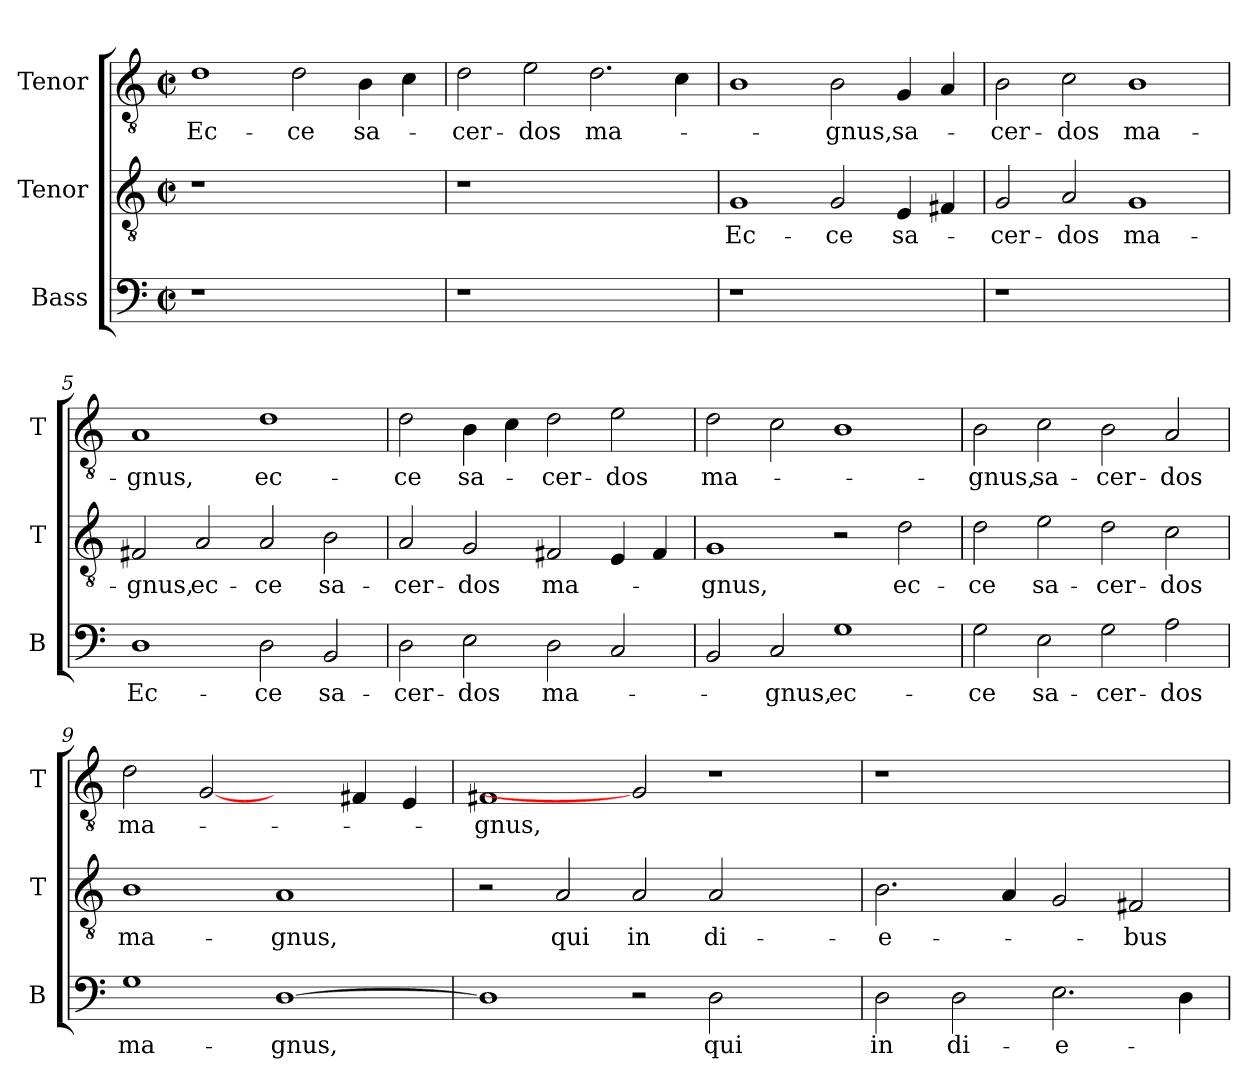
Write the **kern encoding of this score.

**kern	**text	**kern	**text	**kern	**text
*part3	*part3	*part2	*part2	*part1	*part1
*staff3	*staff3	*staff2	*staff2	*staff1	*staff1
*I"Bass	*	*I"Tenor	*	*I"Tenor	*
*I'B	*	*I'T	*	*I'T	*
*clefF4	*	*clefGv2	*	*clefGv2	*
*k[]	*	*k[]	*	*k[]	*
*C:	*	*C:	*	*C:	*
*M2/2	*	*M2/2	*	*M2/2	*
*met(c|)	*	*met(c|)	*	*met(c|)	*
=1	=1	=1	=1	=1	=1
1r	.	1r	.	1d	Ec-
1ryy	.	1ryy	.	2d\	-ce
.	.	.	.	4B\	sa-
.	.	.	.	4c\	.
=2	=2	=2	=2	=2	=2
1r	.	1r	.	2d\	-cer-
.	.	.	.	2e\	-dos
1ryy	.	1ryy	.	2.d\	ma-
.	.	.	.	4c\	.
=3	=3	=3	=3	=3	=3
1r	.	1G	Ec-	1B	.
1ryy	.	2G/	-ce	2B\	-gnus,
.	.	4E/	sa-	4G/	sa-
.	.	4F#X/	.	4A/	.
=4	=4	=4	=4	=4	=4
1r	.	2G/	-cer-	2B\	-cer-
.	.	2A/	-dos	2c\	-dos
1ryy	.	1G	ma-	1B	ma-
!!LO:LB:g=z
=5	=5	=5	=5	=5	=5
1D	Ec-	2F#X/	-gnus,	1A	-gnus,
.	.	2A/	ec-	.	.
2D\	-ce	2A/	-ce	1d	ec-
2BB/	sa-	2B\	sa-	.	.
=6	=6	=6	=6	=6	=6
2D\	-cer-	2A/	-cer-	2d\	-ce
2E\	-dos	2G/	-dos	4B\	sa-
.	.	.	.	4c\	.
2D\	ma-	2F#X/	ma-	2d\	-cer-
2C/	.	4E/	.	2e\	-dos
.	.	4F#/	.	.	.
=7	=7	=7	=7	=7	=7
2BB/	.	1G	-gnus,	2d\	ma-
2C/	-gnus,	.	.	2c\	.
1G	ec-	2r	.	1B	.
.	.	2d\	ec-	.	.
=8	=8	=8	=8	=8	=8
2G\	-ce	2d\	-ce	2B\	-gnus,
2E\	sa-	2e\	sa-	2c\	sa-
2G\	-cer-	2d\	-cer-	2B\	-cer-
2A\	-dos	2c\	-dos	2A/	-dos
!!LO:LB:g=z
=9	=9	=9	=9	=9	=9
1G	ma-	1B	ma-	2d\	ma-
.	.	.	.	[2G	.
[1D	-gnus,	1A	-gnus,	2ryy	.
.	.	.	.	4F#X/	.
.	.	.	.	4E/	.
=10	=10	=10	=10	=10	=10
1D]	.	2r	.	1F#X	-gnus,
.	.	2A/	qui	.	.
2r	.	2A/	in	2G]	.
2D\	qui	2A/	di-	1r	.
2ryy	.	2ryy	.	.	.
=11	=11	=11	=11	=11	=11
2D\	in	2.B\	-e-	1r	.
2D\	di-	.	.	.	.
.	.	4A/	.	.	.
2.E\	-e-	2G/	.	1ryy	.
.	.	2F#X/	-bus	.	.
4D\	.	.	.	.	.
=	=	=	=	=	=
*-	*-	*-	*-	*-	*-
